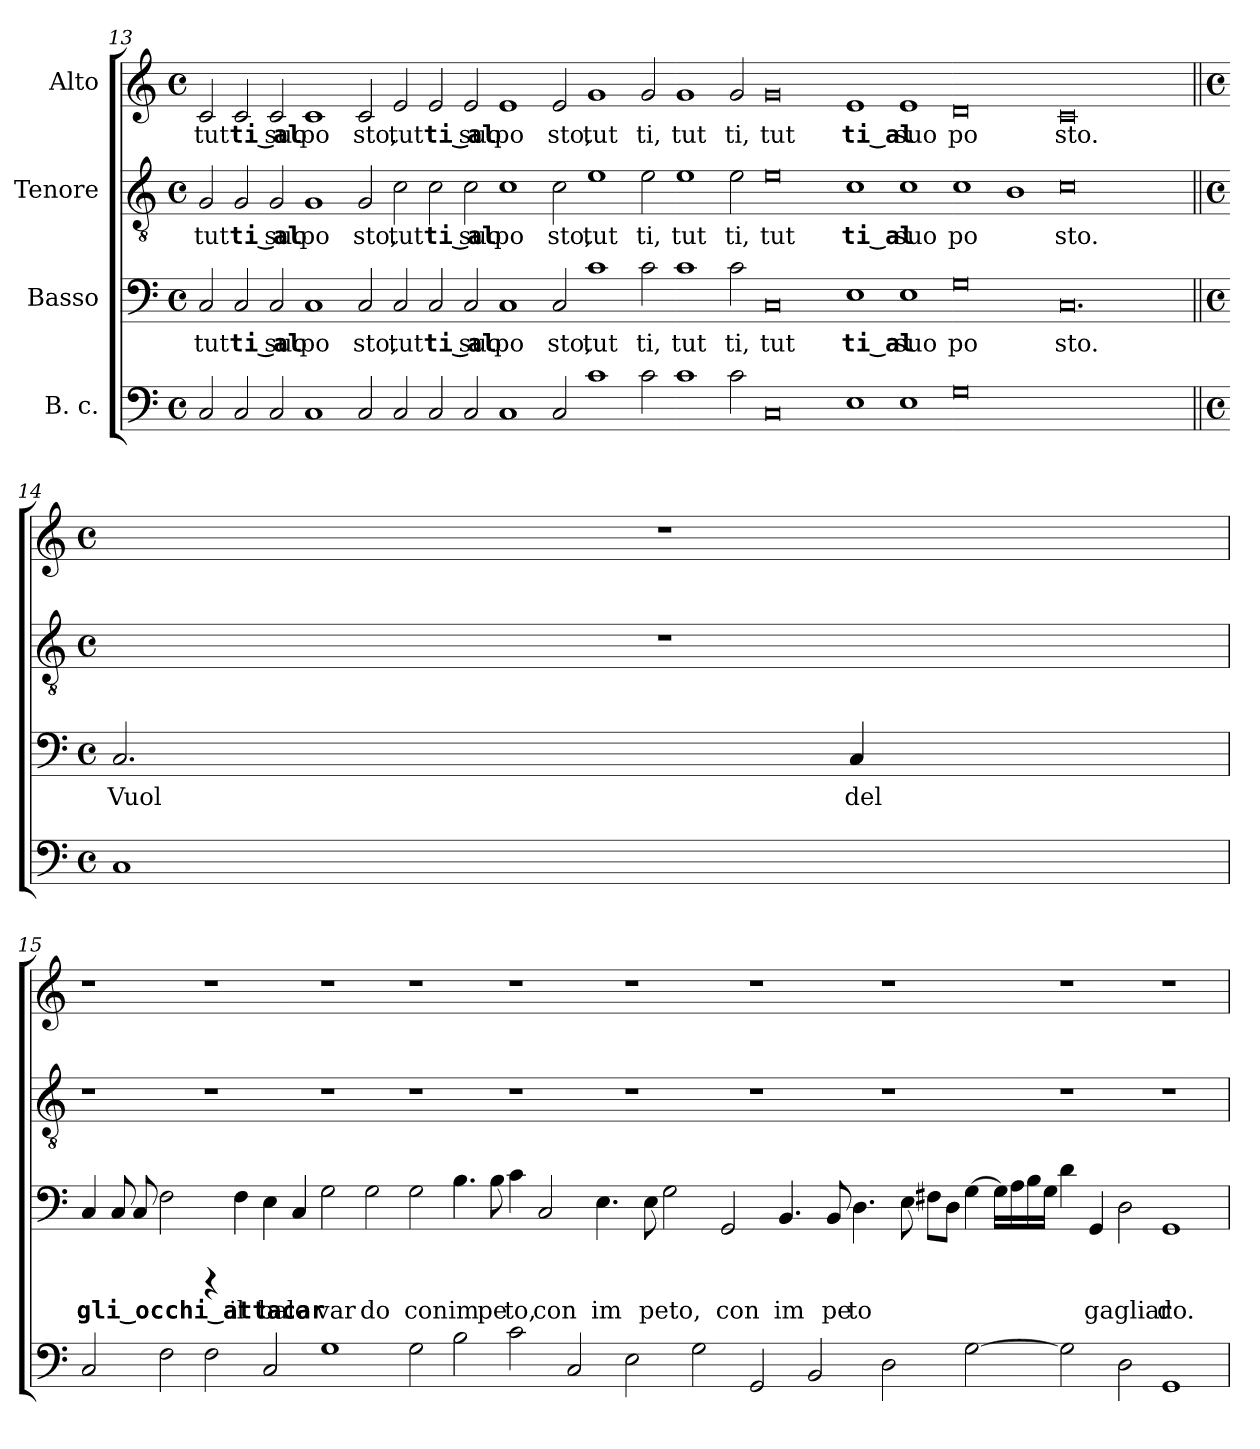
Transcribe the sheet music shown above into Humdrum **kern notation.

**kern	**kern	**text	**kern	**text	**kern	**text
*part4	*part3	*part3	*part2	*part2	*part1	*part1
*staff4	*staff3	*staff3	*staff2	*staff2	*staff1	*staff1
*I"B. c.	*I"Basso	*	*I"Tenore	*	*I"Alto	*
!!LO:LB:g=z
*clefF4	*clefF4	*	*clefGv2	*	*clefG2	*
*k[]	*k[]	*	*k[]	*	*k[]	*
*C:	*C:	*	*C:	*	*C:	*
*M4/4	*M4/4	*	*M4/4	*	*M4/4	*
*met(c)	*met(c)	*	*met(c)	*	*met(c)	*
=13	=13	=13	=13	=13	=13	=13
!	!	!LO:LY:b:rj	!	!LO:LY:b:rj	!	!LO:LY:b:rj
2C/	2C/	tut	2G/	tut	2c/	tut
!	!	!LO:LY:b:rj	!	!LO:LY:b:rj	!	!LO:LY:b:rj
2C/	2C/	ti‿al	2G/	ti‿al	2c/	ti‿al
!	!	!LO:LY:b:rj	!	!LO:LY:b:rj	!	!LO:LY:b:rj
2C/	2C/	suo	2G/	suo	2c/	suo
!	!	!LO:LY:b:rj	!	!LO:LY:b:rj	!	!LO:LY:b:rj
1C	1C	po	1G	po	1c	po
!	!	!LO:LY:b:rj	!	!LO:LY:b:rj	!	!LO:LY:b:rj
2C/	2C/	sto,	2G/	sto,	2c/	sto,
!	!	!LO:LY:b:rj	!	!LO:LY:b:rj	!	!LO:LY:b:rj
2C/	2C/	tut	2c\	tut	2e/	tut
!	!	!LO:LY:b:rj	!	!LO:LY:b:rj	!	!LO:LY:b:rj
2C/	2C/	ti‿al	2c\	ti‿al	2e/	ti‿al
!	!	!LO:LY:b:rj	!	!LO:LY:b:rj	!	!LO:LY:b:rj
2C/	2C/	suo	2c\	suo	2e/	suo
!	!	!LO:LY:b:rj	!	!LO:LY:b:rj	!	!LO:LY:b:rj
1C	1C	po	1c	po	1e	po
!	!	!LO:LY:b:rj	!	!LO:LY:b:rj	!	!LO:LY:b:rj
2C/	2C/	sto,	2c\	sto,	2e/	sto,
!	!	!LO:LY:b:rj	!	!LO:LY:b:rj	!	!LO:LY:b:rj
1c	1c	tut	1e	tut	1g	tut
!	!	!LO:LY:b:rj	!	!LO:LY:b:rj	!	!LO:LY:b:rj
2c\	2c\	ti,	2e\	ti,	2g/	ti,
!	!	!LO:LY:b:rj	!	!LO:LY:b:rj	!	!LO:LY:b:rj
1c	1c	tut	1e	tut	1g	tut
!	!	!LO:LY:b:rj	!	!LO:LY:b:rj	!	!LO:LY:b:rj
2c\	2c\	ti,	2e\	ti,	2g/	ti,
!	!	!LO:LY:b:rj	!	!LO:LY:b:rj	!	!LO:LY:b:rj
0C	0C	tut	0e	tut	0g	tut
!	!	!LO:LY:b:rj	!	!LO:LY:b:rj	!	!LO:LY:b:rj
1E	1E	ti‿al	1c	ti‿al	1e	ti‿al
!	!	!LO:LY:b:rj	!	!LO:LY:b:rj	!	!LO:LY:b:rj
1E	1E	suo	1c	suo	1e	suo
!	!	!LO:LY:b:rj	!	!LO:LY:b:rj	!	!LO:LY:b:rj
0G	0G	po	1c	po	0d	po
!	!	!	!	!LO:LY:b:rj	!	!
.	.	.	1B	.	.	.
!	!	!LO:LY:b:rj	!	!LO:LY:b:rj	!	!LO:LY:b:rj
0.ryy	0.C	sto.	0c	sto.	0c	sto.
.	.	.	1ryy	.	1ryy	.
=14||	=14||	=14||	=14||	=14||	=14||	=14||
*M4/4	*M4/4	*	*M4/4	*	*M4/4	*
*met(c)	*met(c)	*	*met(c)	*	*met(c)	*
!	!	!LO:LY:b:rj	!	!	!	!
1C	2.C/	Vuol	1r	.	1r	.
!	!	!LO:LY:b:rj	!	!	!	!
.	4C/	del	.	.	.	.
!!LO:LB:g=z
=15	=15	=15	=15	=15	=15	=15
!	!	!LO:LY:b:rj	!	!	!	!
2C/	4C/	gli‿occhi‿attacar	1r	.	1r	.
!	!	!LO:LY:b:rj	!	!	!	!
.	8C/	.	.	.	.	.
!	!	!LO:LY:b:rj	!	!	!	!
.	8C/	.	.	.	.	.
!	!	!LO:LY:b:rj	!	!	!	!
2F\	2F\	.	.	.	.	.
2F\	4rCCC	.	1r	.	1r	.
!	!	!LO:LY:b:rj	!	!	!	!
.	4F\	il	.	.	.	.
!	!	!LO:LY:b:rj	!	!	!	!
2C/	4E\	ba	.	.	.	.
!	!	!LO:LY:b:rj	!	!	!	!
.	4C/	lo	.	.	.	.
!	!	!LO:LY:b:rj	!	!	!	!
1G	2G\	var	1r	.	1r	.
!	!	!LO:LY:b:rj	!	!	!	!
.	2G\	do	.	.	.	.
!	!	!LO:LY:b:rj	!	!	!	!
2G\	2G\	con	1r	.	1r	.
!	!	!LO:LY:b:rj	!	!	!	!
2B\	4.B\	im	.	.	.	.
!	!	!LO:LY:b:rj	!	!	!	!
.	8B\	pe	.	.	.	.
!	!	!LO:LY:b:rj	!	!	!	!
2c\	4c\	to,	1r	.	1r	.
!	!	!LO:LY:b:rj	!	!	!	!
.	2C/	con	.	.	.	.
2C/	.	.	.	.	.	.
!	!	!LO:LY:b:rj	!	!	!	!
.	4.E\	im	.	.	.	.
2E\	.	.	1r	.	1r	.
!	!	!LO:LY:b:rj	!	!	!	!
.	8E\	peto,	.	.	.	.
!	!	!LO:LY:b:rj	!	!	!	!
.	2G\	.	.	.	.	.
2G\	.	.	.	.	.	.
!	!	!LO:LY:b:rj	!	!	!	!
.	2GG/	con	.	.	.	.
2GG/	.	.	1r	.	1r	.
!	!	!LO:LY:b:rj	!	!	!	!
.	4.BB/	im	.	.	.	.
2BB/	.	.	.	.	.	.
!	!	!LO:LY:b:rj	!	!	!	!
.	8BB/	pe	.	.	.	.
!	!	!LO:LY:b:rj	!	!	!	!
.	4.D\	to	.	.	.	.
2D\	.	.	1r	.	1r	.
!	!	!LO:LY:b:rj	!	!	!	!
.	8E\	.	.	.	.	.
!	!	!LO:LY:b:rj	!	!	!	!
.	8F#X\L	.	.	.	.	.
!	!	!LO:LY:b:rj	!	!	!	!
.	8D\J	.	.	.	.	.
!	!	!LO:LY:b:rj	!	!	!	!
[>2G\	[>4G\	.	.	.	.	.
!	!	!LO:LY:b:rj	!	!	!	!
.	16G\L]	.	.	.	.	.
!	!	!LO:LY:b:rj	!	!	!	!
.	16A\	.	.	.	.	.
!	!	!LO:LY:b:rj	!	!	!	!
.	16B\	.	.	.	.	.
!	!	!LO:LY:b:rj	!	!	!	!
.	16G\J	.	.	.	.	.
!	!	!LO:LY:b:rj	!	!	!	!
2G\]	4d\	.	1r	.	1r	.
!	!	!LO:LY:b:rj	!	!	!	!
.	4GG/	gagliar	.	.	.	.
!	!	!LO:LY:b:rj	!	!	!	!
2D\	2D\	.	.	.	.	.
!	!	!LO:LY:b:rj	!	!	!	!
1GG	1GG	do.	1r	.	1r	.
=	=	=	=	=	=	=
*-	*-	*-	*-	*-	*-	*-
